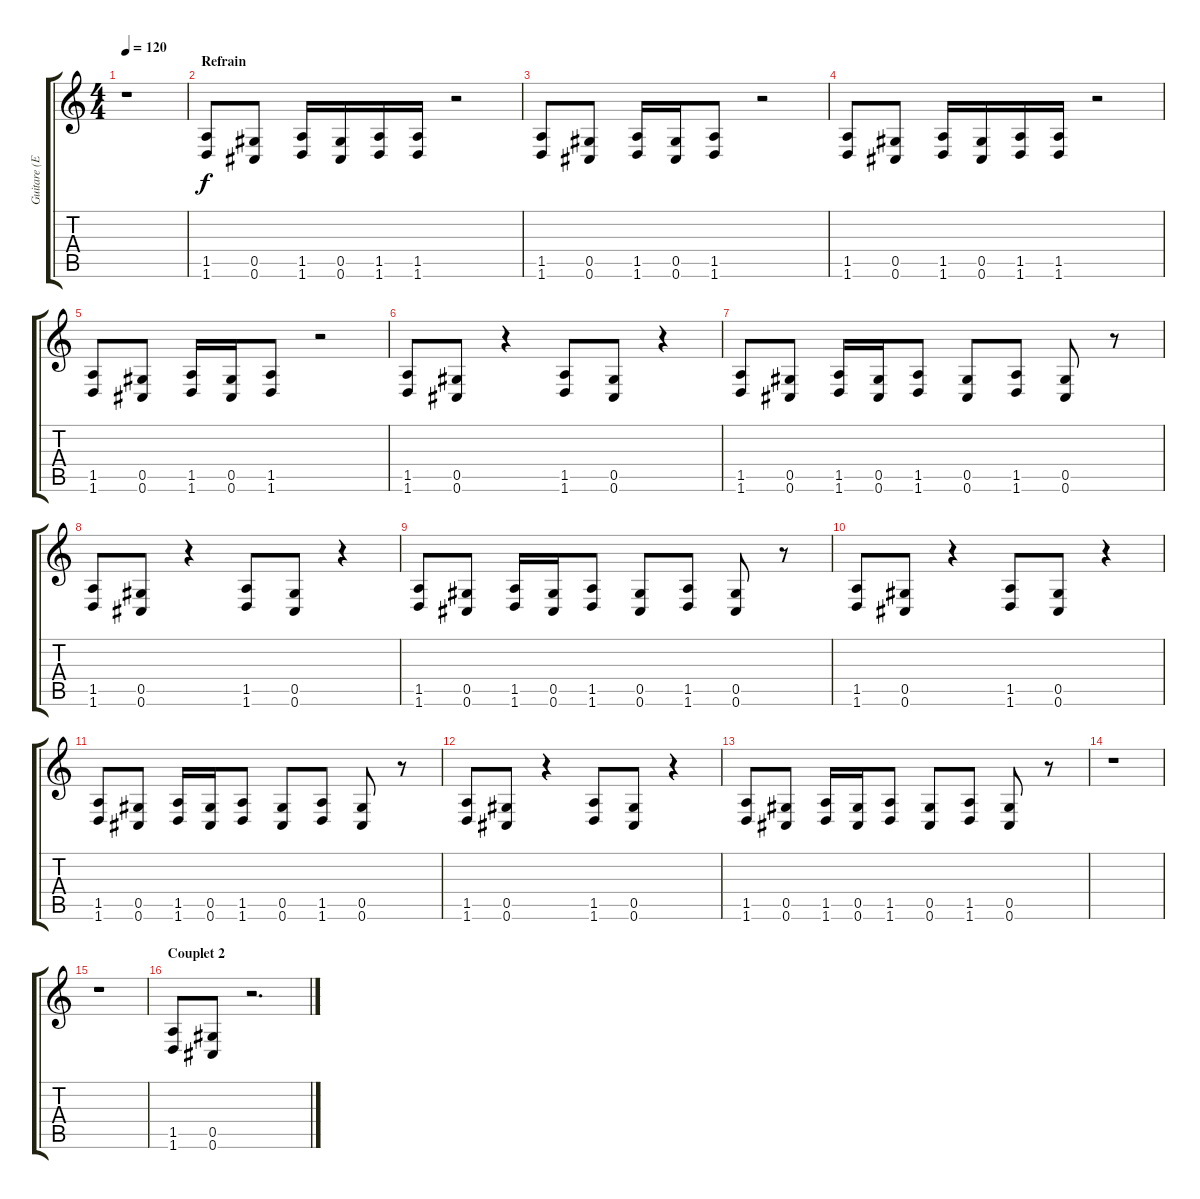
\track ("Guitare (Edsel Dope)" "Guitare (E") {instrument distortionguitar}
\staff {score tabs}
\tuning (Eb4 Bb3 Gb3 Db3 Ab2 Db2) {hide}
\ts (4 4)
\tempo 120
\clef g2
\ks c
r.1{dy f} |
\section ("" "Refrain")
(1.5 1.6).8 (0.5 0.6).8 (1.5 1.6).16 (0.5 0.6).16 (1.5 1.6).16 (1.5 1.6).16 r.2 |
(1.5 1.6).8 (0.5 0.6).8 (1.5 1.6).16 (0.5 0.6).16 (1.5 1.6).8 r.2 |
(1.5 1.6).8 (0.5 0.6).8 (1.5 1.6).16 (0.5 0.6).16 (1.5 1.6).16 (1.5 1.6).16 r.2 |
(1.5 1.6).8 (0.5 0.6).8 (1.5 1.6).16 (0.5 0.6).16 (1.5 1.6).8 r.2 |
(1.5 1.6).8 (0.5 0.6).8 r.4 (1.5 1.6).8 (0.5 0.6).8 r.4 |
(1.5 1.6).8 (0.5 0.6).8 (1.5 1.6).16 (0.5 0.6).16 (1.5 1.6).8 (0.5 0.6).8 (1.5 1.6).8 (0.5 0.6).8 r.8 |
(1.5 1.6).8 (0.5 0.6).8 r.4 (1.5 1.6).8 (0.5 0.6).8 r.4 |
(1.5 1.6).8 (0.5 0.6).8 (1.5 1.6).16 (0.5 0.6).16 (1.5 1.6).8 (0.5 0.6).8 (1.5 1.6).8 (0.5 0.6).8 r.8 |
(1.5 1.6).8 (0.5 0.6).8 r.4 (1.5 1.6).8 (0.5 0.6).8 r.4 |
(1.5 1.6).8 (0.5 0.6).8 (1.5 1.6).16 (0.5 0.6).16 (1.5 1.6).8 (0.5 0.6).8 (1.5 1.6).8 (0.5 0.6).8 r.8 |
(1.5 1.6).8 (0.5 0.6).8 r.4 (1.5 1.6).8 (0.5 0.6).8 r.4 |
(1.5 1.6).8 (0.5 0.6).8 (1.5 1.6).16 (0.5 0.6).16 (1.5 1.6).8 (0.5 0.6).8 (1.5 1.6).8 (0.5 0.6).8 r.8 |
r.1 |
r.1 |
\section ("" "Couplet 2")
(1.5 1.6).8 (0.5 0.6).8 r.2{d}
